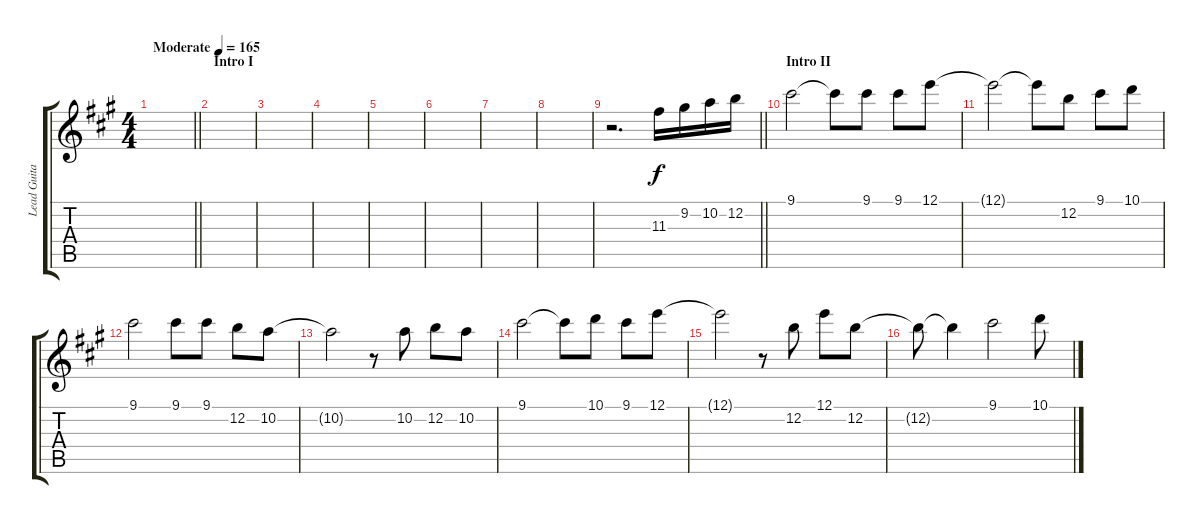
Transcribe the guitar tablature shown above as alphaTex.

\track ("Lead Guitar" "Lead Guita") {instrument overdrivenguitar}
\staff {score tabs}
\tuning (E4 B3 G3 D3 A2 E2) {hide}
\ts (4 4)
\tempo (165 "Moderate")
\clef g2
\barLineRight lightlight
\ks a
|
\section ("" "Intro I")
|
|
|
|
|
|
|
\barLineRight lightlight
r.2{d} 11.3.16 9.2.16 10.2.16 12.2.16 |
\section ("" "Intro II")
9.1.2 9.1{t}.8 9.1.8 9.1.8 12.1.8 |
12.1{t}.2 12.1{t}.8 12.2.8 9.1.8 10.1.8 |
9.1.2 9.1.8 9.1.8 12.2.8 10.2.8 |
10.2{t}.2 r.8 10.2.8 12.2.8 10.2.8 |
9.1.2 9.1{t}.8 10.1.8 9.1.8 12.1.8 |
12.1{t}.2 r.8 12.2.8 12.1.8 12.2.8 |
12.2{t}.8 12.2{t}.4 9.1.2 10.1.8
